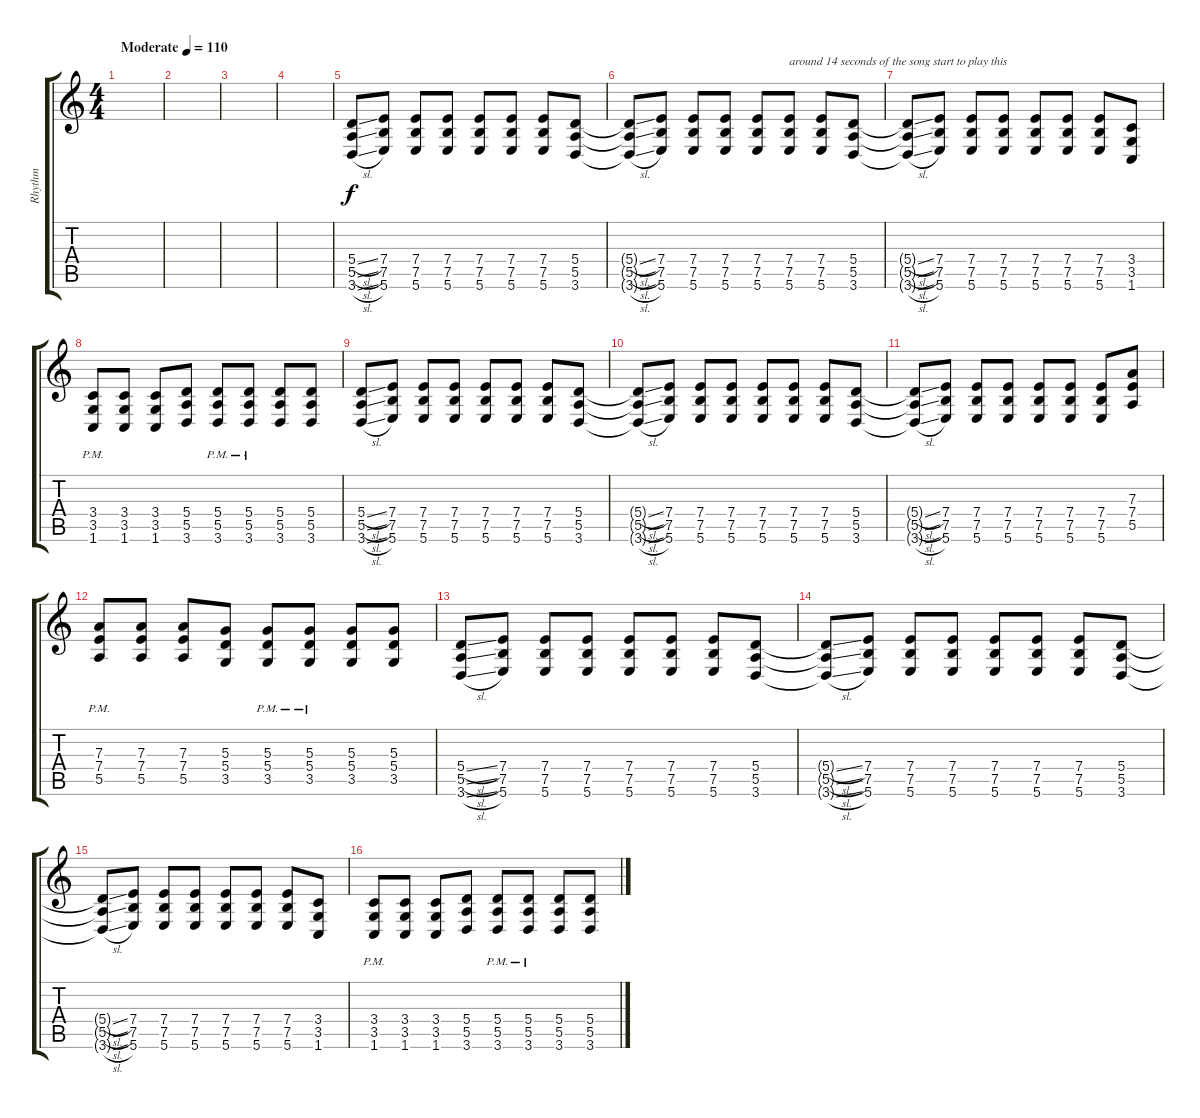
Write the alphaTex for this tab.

\track ("Rhythm" "Rhythm") {instrument distortionguitar}
\staff {score tabs}
\tuning (B3 Gb3 D3 A2 E2 B1) {hide}
\ts (4 4)
\tempo (110 "Moderate")
\clef g2
\ks c
|
|
|
|
(5.4{sl} 5.5{sl} 3.6{sl}).8 (7.4 7.5 5.6).8 (7.4 7.5 5.6).8 (7.4 7.5 5.6).8 (7.4 7.5 5.6).8 (7.4 7.5 5.6).8 (7.4 7.5 5.6).8 (5.4 5.5 3.6).8 |
(5.4{sl t} 5.5{sl t} 3.6{sl t}).8 (7.4 7.5 5.6).8 (7.4 7.5 5.6).8 (7.4 7.5 5.6).8 (7.4 7.5 5.6).8 (7.4 7.5 5.6).8{txt "around 14 seconds of the song start to play this"} (7.4 7.5 5.6).8 (5.4 5.5 3.6).8 |
(5.4{sl t} 5.5{sl t} 3.6{sl t}).8 (7.4 7.5 5.6).8 (7.4 7.5 5.6).8 (7.4 7.5 5.6).8 (7.4 7.5 5.6).8 (7.4 7.5 5.6).8 (7.4 7.5 5.6).8 (3.4 3.5 1.6).8 |
(3.4{pm} 3.5{pm} 1.6{pm}).8 (3.4 3.5 1.6).8 (3.4 3.5 1.6).8 (5.4 5.5 3.6).8 (5.4{pm} 5.5{pm} 3.6{pm}).8 (5.4{pm} 5.5{pm} 3.6{pm}).8 (5.4 5.5 3.6).8 (5.4 5.5 3.6).8 |
(5.4{sl} 5.5{sl} 3.6{sl}).8 (7.4 7.5 5.6).8 (7.4 7.5 5.6).8 (7.4 7.5 5.6).8 (7.4 7.5 5.6).8 (7.4 7.5 5.6).8 (7.4 7.5 5.6).8 (5.4 5.5 3.6).8 |
(5.4{sl t} 5.5{sl t} 3.6{sl t}).8 (7.4 7.5 5.6).8 (7.4 7.5 5.6).8 (7.4 7.5 5.6).8 (7.4 7.5 5.6).8 (7.4 7.5 5.6).8 (7.4 7.5 5.6).8 (5.4 5.5 3.6).8 |
(5.4{sl t} 5.5{sl t} 3.6{sl t}).8 (7.4 7.5 5.6).8 (7.4 7.5 5.6).8 (7.4 7.5 5.6).8 (7.4 7.5 5.6).8 (7.4 7.5 5.6).8 (7.4 7.5 5.6).8 (7.3 7.4 5.5).8 |
(7.3 7.4{pm} 5.5{pm}).8 (7.3 7.4 5.5).8 (7.3 7.4 5.5).8 (5.3 5.4 3.5).8 (5.3 5.4{pm} 3.5{pm}).8 (5.3 5.4{pm} 3.5{pm}).8 (5.3 5.4 3.5).8 (5.3 5.4 3.5).8 |
(5.4{sl} 5.5{sl} 3.6{sl}).8 (7.4 7.5 5.6).8 (7.4 7.5 5.6).8 (7.4 7.5 5.6).8 (7.4 7.5 5.6).8 (7.4 7.5 5.6).8 (7.4 7.5 5.6).8 (5.4 5.5 3.6).8 |
(5.4{sl t} 5.5{sl t} 3.6{sl t}).8 (7.4 7.5 5.6).8 (7.4 7.5 5.6).8 (7.4 7.5 5.6).8 (7.4 7.5 5.6).8 (7.4 7.5 5.6).8 (7.4 7.5 5.6).8 (5.4 5.5 3.6).8 |
(5.4{sl t} 5.5{sl t} 3.6{sl t}).8 (7.4 7.5 5.6).8 (7.4 7.5 5.6).8 (7.4 7.5 5.6).8 (7.4 7.5 5.6).8 (7.4 7.5 5.6).8 (7.4 7.5 5.6).8 (3.4 3.5 1.6).8 |
(3.4{pm} 3.5{pm} 1.6{pm}).8 (3.4 3.5 1.6).8 (3.4 3.5 1.6).8 (5.4 5.5 3.6).8 (5.4{pm} 5.5{pm} 3.6{pm}).8 (5.4{pm} 5.5{pm} 3.6{pm}).8 (5.4 5.5 3.6).8 (5.4 5.5 3.6).8
